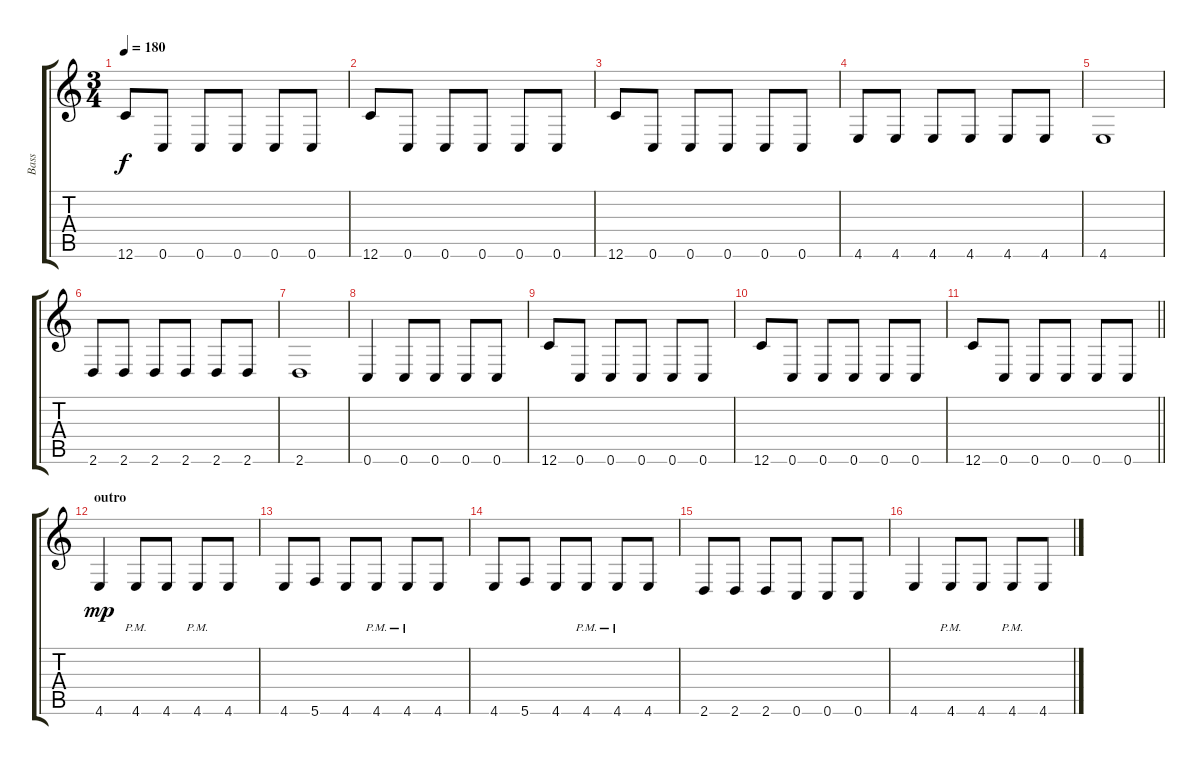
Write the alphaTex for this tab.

\track ("Bass" "Bass") {instrument electricbasspick}
\staff {score tabs}
\tuning (D4 A3 F3 C3 G2 C2) {hide}
\ts (3 4)
\tempo 180
\clef g2
\ks c
12.6.8{dy f} 0.6.8 0.6.8 0.6.8 0.6.8 0.6.8 |
12.6.8 0.6.8 0.6.8 0.6.8 0.6.8 0.6.8 |
12.6.8 0.6.8 0.6.8 0.6.8 0.6.8 0.6.8 |
4.6.8 4.6.8 4.6.8 4.6.8 4.6.8 4.6.8 |
4.6.1 |
2.6.8 2.6.8 2.6.8 2.6.8 2.6.8 2.6.8 |
2.6.1 |
0.6.4 0.6.8 0.6.8 0.6.8 0.6.8 |
12.6.8 0.6.8 0.6.8 0.6.8 0.6.8 0.6.8 |
12.6.8 0.6.8 0.6.8 0.6.8 0.6.8 0.6.8 |
\barLineRight lightlight
12.6.8 0.6.8 0.6.8 0.6.8 0.6.8 0.6.8 |
\section ("" "outro")
4.6.4{dy mp} 4.6{pm}.8 4.6.8 4.6{pm}.8 4.6.8 |
4.6.8 5.6.8 4.6.8 4.6{pm}.8 4.6{pm}.8 4.6.8 |
4.6.8 5.6.8 4.6.8 4.6{pm}.8 4.6{pm}.8 4.6.8 |
2.6.8 2.6.8 2.6.8 0.6.8 0.6.8 0.6.8 |
4.6.4 4.6{pm}.8 4.6.8 4.6{pm}.8 4.6.8
